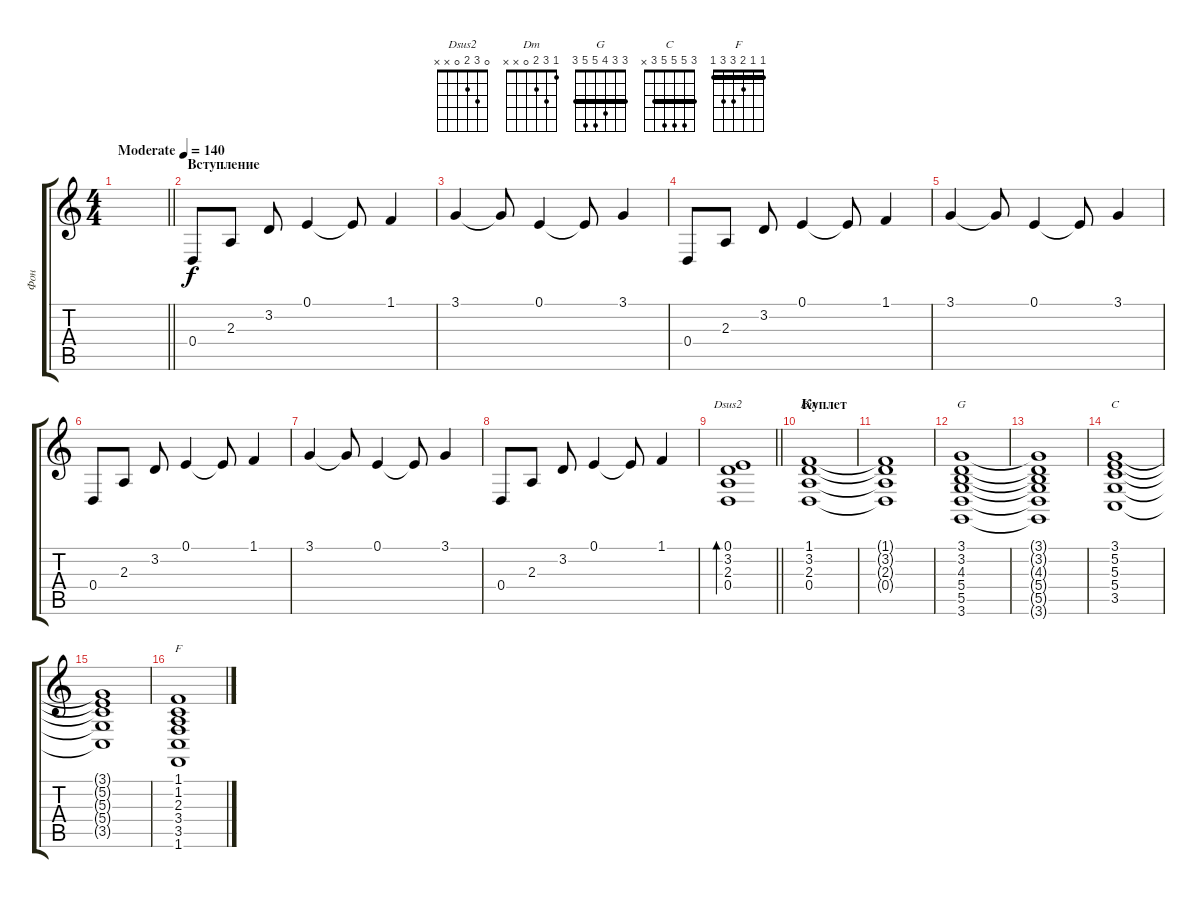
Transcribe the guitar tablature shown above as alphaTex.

\track ("Фон" "Фон") {instrument pad2warm}
\staff {score tabs}
\tuning (E4 B3 G3 D3 A2 E2) {hide}
\chord ("Dsus2" 0 3 2 0 x x)
\chord ("Dm" 1 3 2 0 x x)
\chord ("G" 3 3 4 5 5 3) {barre 3}
\chord ("C" 3 5 5 5 3 x) {barre 3}
\chord ("F" 1 1 2 3 3 1) {barre 1}
\ts (4 4)
\tempo (140 "Moderate")
\clef g2
\barLineRight lightlight
\ks c
|
\section ("" "Вступление")
0.4.8 2.3.8 3.2.8 0.1.4 0.1{t}.8 1.1.4 |
3.1.4 3.1{t}.8 0.1.4 0.1{t}.8 3.1.4 |
0.4.8 2.3.8 3.2.8 0.1.4 0.1{t}.8 1.1.4 |
3.1.4 3.1{t}.8 0.1.4 0.1{t}.8 3.1.4 |
0.4.8 2.3.8 3.2.8 0.1.4 0.1{t}.8 1.1.4 |
3.1.4 3.1{t}.8 0.1.4 0.1{t}.8 3.1.4 |
0.4.8 2.3.8 3.2.8 0.1.4 0.1{t}.8 1.1.4 |
\barLineRight lightlight
(0.1 3.2 2.3 0.4).1{bd 120 ch "Dsus2" volume 7} |
\section ("" "Куплет")
(1.1 3.2 2.3 0.4).1{ch "Dm"} |
(1.1{t} 3.2{t} 2.3{t} 0.4{t}).1 |
(3.1 3.2 4.3 5.4 5.5 3.6).1{ch "G"} |
(3.1{t} 3.2{t} 4.3{t} 5.4{t} 5.5{t} 3.6{t}).1 |
(3.1 5.2 5.3 5.4 3.5).1{ch "C"} |
(3.1{t} 5.2{t} 5.3{t} 5.4{t} 3.5{t}).1 |
(1.1 1.2 2.3 3.4 3.5 1.6).1{ch "F"}
